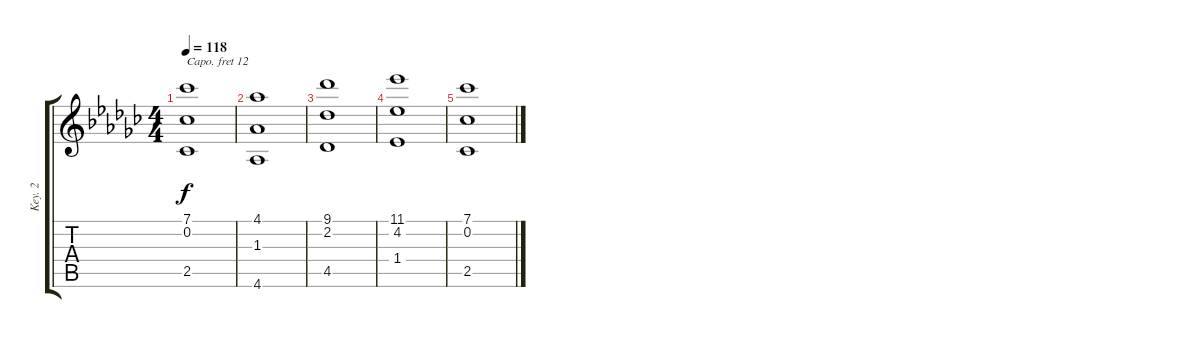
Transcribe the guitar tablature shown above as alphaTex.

\track ("Key. 2" "Key. 2") {instrument stringensemble2}
\staff {score tabs}
\capo 12
\tuning (E4 B3 G3 D3 A2 E2) {hide}
\ts (4 4)
\tempo 118
\clef g2
\ks ebminor
(7.1 0.2 2.5).1{dy f volume 0} |
(4.1 1.3 4.6).1 |
(9.1 2.2 4.5).1 |
(11.1 4.2 1.4).1 |
(7.1 0.2 2.5).1
